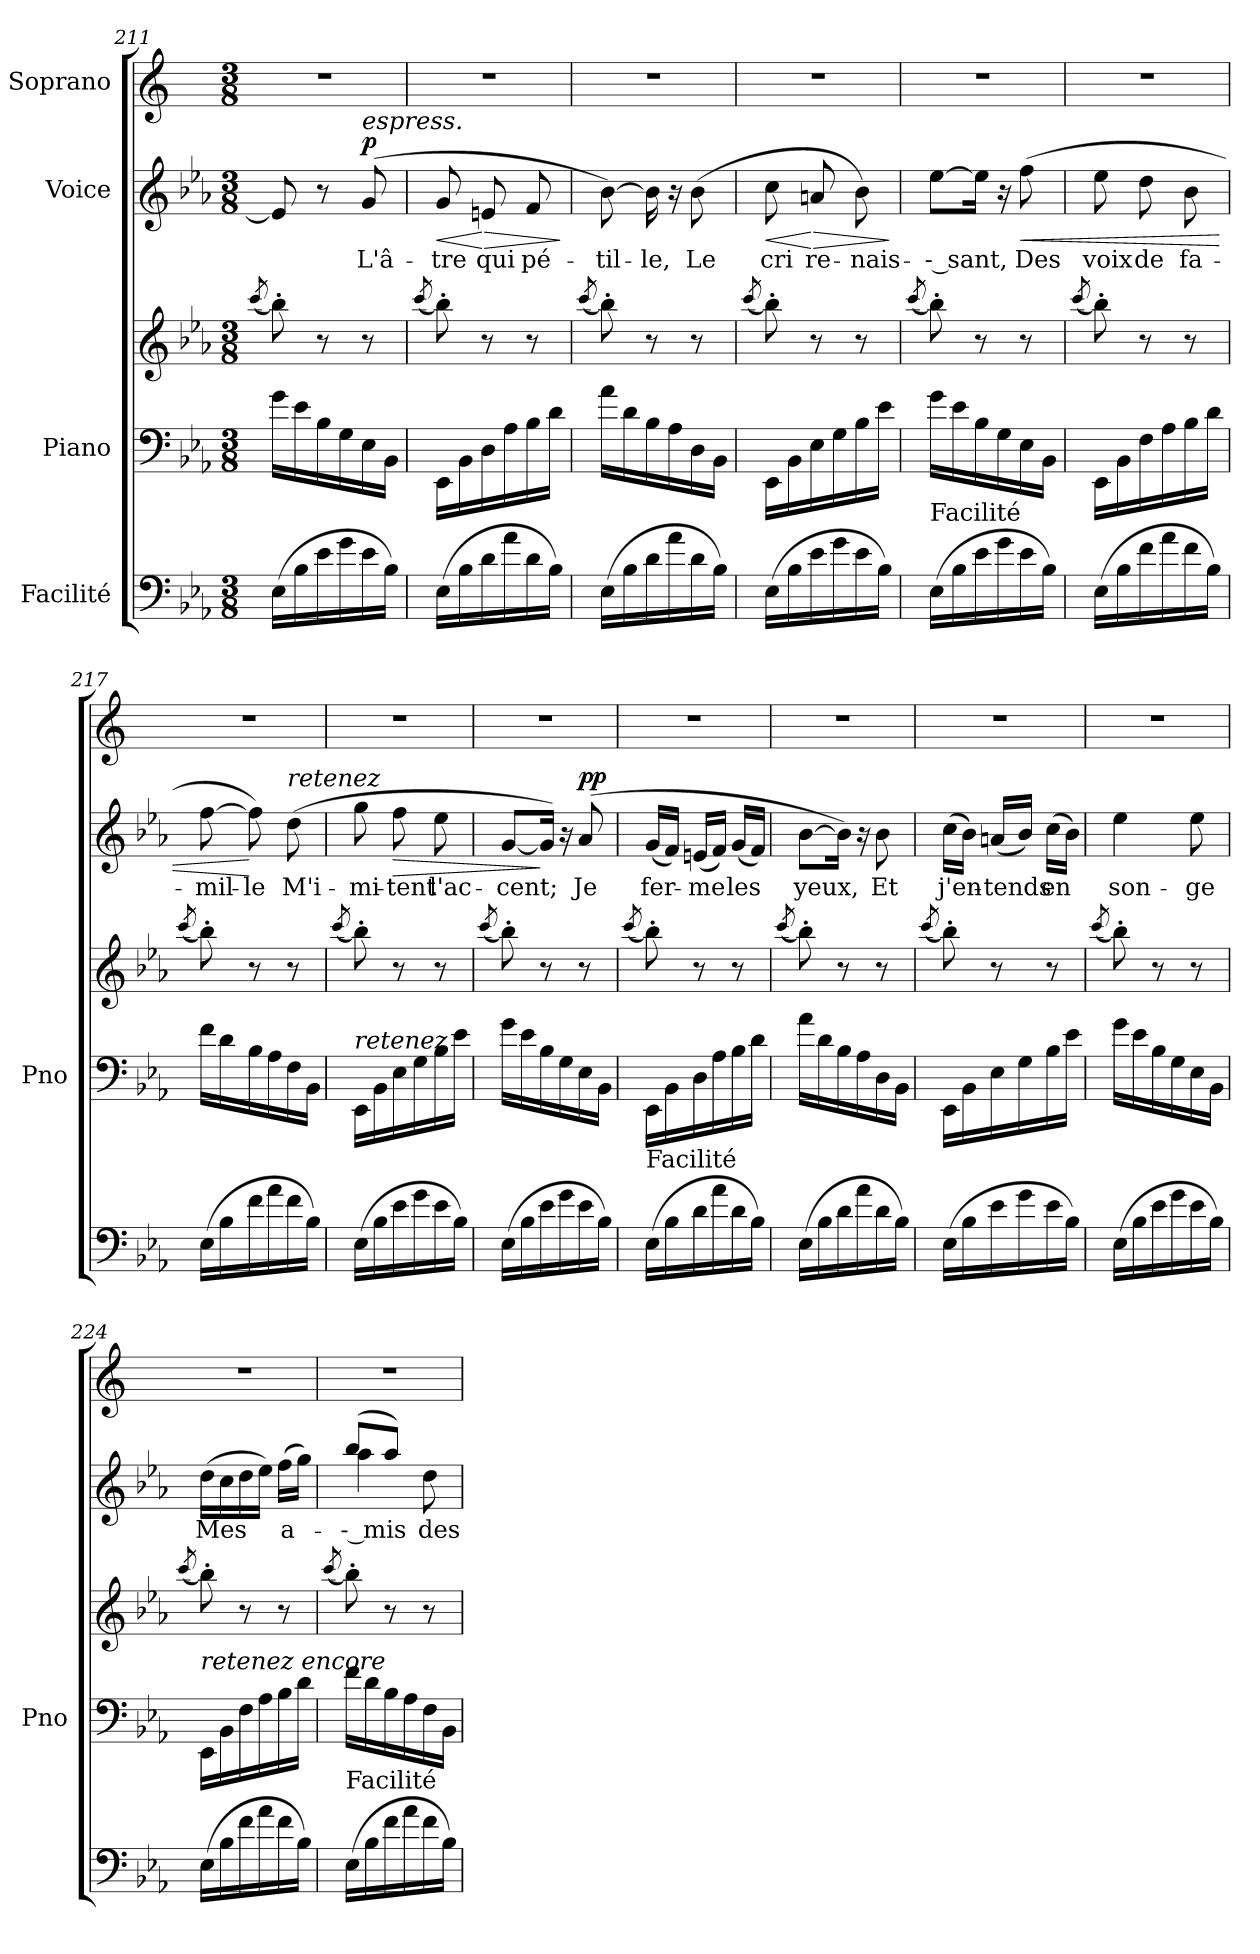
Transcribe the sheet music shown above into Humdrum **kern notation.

**kern	**kern	**kern	**dynam	**kern	**text	**dynam	**kern
*part4	*part3	*part3	*part3	*part2	*part2	*part2	*part1
*staff5	*staff4	*staff3	*staff3/4	*staff2	*staff2	*staff2	*staff1
*I"Facilité	*I"Piano	*	*	*I"Voice	*	*	*I"Soprano
*	*I'Pno	*	*	*	*	*	*
*clefF4	*clefF4	*clefG2	*	*clefG2	*	*	*clefG2
*k[b-e-a-]	*k[b-e-a-]	*k[b-e-a-]	*	*k[b-e-a-]	*	*	*k[]
*M3/8	*M3/8	*M3/8	*	*M3/8	*	*	*M3/8
=211	=211	=211	=211	=211	=211	=211	=211
.	.	(8qccc/	.	.	.	.	.
(16E-\LL	16g\LL	8bb-'\)	.	8e-/]	.	.	4.r
16B-\	16e-\	.	.	.	.	.	.
16e-\	16B-\	8r	.	8r	.	.	.
16g\	16G\	.	.	.	.	.	.
!	!	!	!	!LO:TX:i:t=espress.	!	!	!
!	!	!	!	!	!	!LO:DY:b	!
16e-\	16E-\	8r	.	(8g/	L'â-	p	.
16B-\JJ)	16BB-\JJ	.	.	.	.	.	.
=212	=212	=212	=212	=212	=212	=212	=212
.	.	(8qccc/	.	.	.	.	.
!	!	!	!	!	!	!LO:HP:b	!
(16E-\LL	16EE-\LL	8bb-'\)	.	8g/	-tre	<	4.r
16B-\	16BB-\	.	.	.	.	.	.
!	!	!	!	!	!	!LO:HP:n=1:b	!
16d\	16D\	8r	.	8en/	qui	[ >	.
16a-\	16A-\	.	.	.	.	.	.
16d\	16B-\	8r	.	8f/	pé-	.	.
16B-\JJ)	16d\JJ	.	.	.	.	.	.
.	.	.	.	.	.	]	.
=213	=213	=213	=213	=213	=213	=213	=213
.	.	(8qccc/	.	.	.	.	.
(16E-\LL	16a-\LL	8bb-'\)	.	[8b-\)	-til-	.	4.r
16B-\	16d\	.	.	.	.	.	.
16d\	16B-\	8r	.	16b-\]	-le,	.	.
16a-\	16A-\	.	.	16r	.	.	.
16d\	16D\	8r	.	(8b-\	Le	.	.
16B-\JJ)	16BB-\JJ	.	.	.	.	.	.
=214	=214	=214	=214	=214	=214	=214	=214
.	.	(8qccc/	.	.	.	.	.
!	!	!	!	!	!	!LO:HP:b	!
(16E-\LL	16EE-\LL	8bb-'\)	.	8cc\	cri	<	4.r
16B-\	16BB-\	.	.	.	.	.	.
!	!	!	!	!	!	!LO:HP:n=1:b	!
16e-\	16E-\	8r	.	8an/	re-	[ >	.
16g\	16G\	.	.	.	.	.	.
16e-\	16B-\	8r	.	8b-\)	-nais-	.	.
16B-\JJ)	16e-\JJ	.	.	.	.	.	.
.	.	.	.	.	.	]	.
=215	=215	=215	=215	=215	=215	=215	=215
.	.	(8qccc/	.	.	.	.	.
!LO:TX:a:t=Facilité	!	!	!	!	!	!	!
(16E-\LL	16g\LL	8bb-'\)	.	[8ee-\L	-- sant,	.	4.r
16B-\	16e-\	.	.	.	.	.	.
16e-\	16B-\	8r	.	16ee-\Jk]	.	.	.
16g\	16G\	.	.	16r	.	.	.
!	!	!	!	!	!	!LO:HP:b	!
16e-\	16E-\	8r	.	(8ff\	Des	<	.
16B-\JJ)	16BB-\JJ	.	.	.	.	.	.
=216	=216	=216	=216	=216	=216	=216	=216
.	.	(8qccc/	.	.	.	.	.
(16E-\LL	16EE-\LL	8bb-'\)	.	8ee-\	voix	.	4.r
16B-\	16BB-\	.	.	.	.	.	.
16f\	16F\	8r	.	8dd\	de	.	.
16a-\	16A-\	.	.	.	.	.	.
16f\	16B-\	8r	.	8b-\	fa-	.	.
16B-\JJ)	16d\JJ	.	.	.	.	.	.
=217	=217	=217	=217	=217	=217	=217	=217
.	.	(8qccc/	.	.	.	.	.
(16E-\LL	16f\LL	8bb-'\)	.	[8ff\	-mil-	.	4.r
16B-\	16d\	.	.	.	.	.	.
16f\	16B-\	8r	.	8ff\])	-le	[	.
16a-\	16A-\	.	.	.	.	.	.
!	!	!	!	!LO:TX:i:t=retenez	!	!	!
16f\	16F\	8r	.	(8dd\	M'i-	.	.
16B-\JJ)	16BB-\JJ	.	.	.	.	.	.
=218	=218	=218	=218	=218	=218	=218	=218
.	.	(8qccc/	.	.	.	.	.
!	!LO:TX:i:t=retenez	!	!	!	!	!	!
(16E-\LL	16EE-\LL	8bb-'\)	.	8gg\	-mi-	.	4.r
16B-\	16BB-\	.	.	.	.	.	.
!	!	!	!	!	!	!LO:HP:b	!
16e-\	16E-\	8r	.	8ff\	-tent	>	.
16g\	16G\	.	.	.	.	.	.
16e-\	16B-\	8r	.	8ee-\	l'ac-	.	.
16B-\JJ)	16e-\JJ	.	.	.	.	.	.
=219	=219	=219	=219	=219	=219	=219	=219
.	.	(8qccc/	.	.	.	.	.
(16E-\LL	16g\LL	8bb-'\)	.	[8g/L	-cent;	.	4.r
16B-\	16e-\	.	.	.	.	.	.
16e-\	16B-\	8r	.	16g/Jk])	.	]	.
16g\	16G\	.	.	16r	.	.	.
!	!	!	!	!	!	!LO:DY:b	!
16e-\	16E-\	8r	.	(8a-/	Je	pp	.
16B-\JJ)	16BB-\JJ	.	.	.	.	.	.
=220	=220	=220	=220	=220	=220	=220	=220
.	.	(8qccc/	.	.	.	.	.
!LO:TX:a:t=Facilité	!	!	!	!	!	!	!
(16E-\LL	16EE-\LL	8bb-'\)	.	(16g/LL	fer-	.	4.r
16B-\	16BB-\	.	.	16f/JJ)	.	.	.
16d\	16D\	8r	.	(16en/LL	-me	.	.
16a-\	16A-\	.	.	16f/JJ)	.	.	.
16d\	16B-\	8r	.	(16g/LL	les	.	.
16B-\JJ)	16d\JJ	.	.	16f/JJ)	.	.	.
=221	=221	=221	=221	=221	=221	=221	=221
.	.	(8qccc/	.	.	.	.	.
*	*	*^	*	*	*	*	*
(16E-\LL	16a-\LL	8bb-'\)	4ryy	.	[8b-\L	yeux,	.	4.r
16B-\	16d\	.	.	.	.	.	.	.
16d\	16B-\	8r	.	.	16b-\Jk])	.	.	.
16a-\	16A-\	.	.	.	16r	.	.	.
16d\	16D\	8r	16ryy	.	8b-\	Et	.	.
!	!	!	!	!LO:DY:b	!	!	!	!
!	!	!	!	!LO:DY:n=1:b	!	!	!	!
16B-\JJ)	16BB-\JJ	.	16ryy	other-dynamics pp	.	.	.	.
*	*	*v	*v	*	*	*	*	*
=222	=222	=222	=222	=222	=222	=222	=222
.	.	(8qccc/	.	.	.	.	.
(16E-\LL	16EE-\LL	8bb-'\)	.	(16cc\LL	j'en-	.	4.r
16B-\	16BB-\	.	.	16b-\JJ)	.	.	.
16e-\	16E-\	8r	.	(16an/LL	-tends	.	.
16g\	16G\	.	.	16b-/JJ)	.	.	.
16e-\	16B-\	8r	.	(16cc\LL	en	.	.
16B-\JJ)	16e-\JJ	.	.	16b-\JJ)	.	.	.
=223	=223	=223	=223	=223	=223	=223	=223
.	.	(8qccc/	.	.	.	.	.
(16E-\LL	16g\LL	8bb-'\)	.	4ee-\	son-	.	4.r
16B-\	16e-\	.	.	.	.	.	.
16e-\	16B-\	8r	.	.	.	.	.
16g\	16G\	.	.	.	.	.	.
!	!	!	!	!	!	!LO:DY:b	!
!	!	!	!	!	!	!LO:DY:n=1:b	!
16e-\	16E-\	8r	.	8ee-\	-ge	other-dynamics pp	.
16B-\JJ)	16BB-\JJ	.	.	.	.	.	.
=224	=224	=224	=224	=224	=224	=224	=224
.	.	(8qccc/	.	.	.	.	.
!	!LO:TX:i:t=retenez encore	!	!	!	!	!	!
(16E-\LL	16EE-\LL	8bb-'\)	.	(16dd\LL	Mes	.	4.r
16B-\	16BB-\	.	.	16cc\	.	.	.
16f\	16F\	8r	.	16dd\	.	.	.
16a-\	16A-\	.	.	16ee-\JJ)	.	.	.
16f\	16B-\	8r	.	(16ff\LL	a-	.	.
16B-\JJ)	16d\JJ	.	.	16gg\JJ)	.	.	.
=225	=225	=225	=225	=225	=225	=225	=225
.	.	(8qccc/	.	.	.	.	.
*	*	*	*	*^	*	*	*
!LO:TX:a:t=Facilité	!	!	!	!	!	!	!	!
(16E-\LL	16f\LL	8bb-'\)	.	(8bb-/L	4aa-\	-- mis	.	4.r
16B-\	16d\	.	.	.	.	.	.	.
16f\	16B-\	8r	.	8aa-/J)	.	.	.	.
16a-\	16A-\	.	.	.	.	.	.	.
16f\	16F\	8r	.	8dd\	8ryy	des	.	.
16B-\JJ)	16BB-\JJ	.	.	.	.	.	.	.
*	*	*	*	*v	*v	*	*	*
=	=	=	=	=	=	=	=
*-	*-	*-	*-	*-	*-	*-	*-
